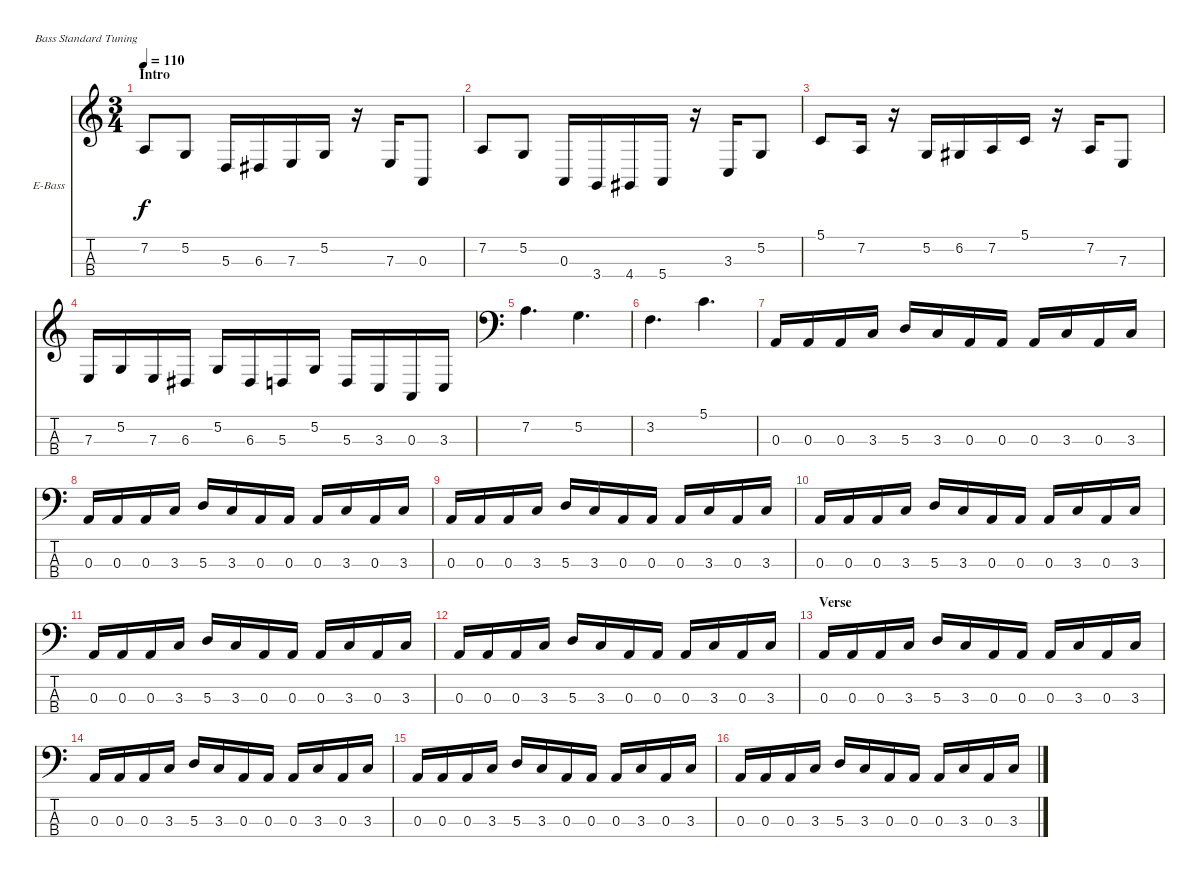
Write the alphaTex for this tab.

\defaultSystemsLayout 4
\bracketExtendMode nobrackets
\firstSystemTrackNameOrientation horizontal
\otherSystemsTrackNameOrientation horizontal
\track ("Electric Bass" "E-Bass") {instrument electricbassfinger}
\staff {score tabs}
\tuning (G2 D2 A1 E1)
\ts (3 4)
\section ("" "Intro")
\tempo 110
\clef g2
\ks c
7.2.8{dy f instrument electricbassfinger} 5.2.8 5.3.16 6.3.16 7.3.16 5.2.16 r.16 7.3.16 0.3.8 |
7.2.8 5.2.8 0.3.16 3.4.16 4.4.16 5.4.16 r.16 3.3.16 5.2.8 |
5.1.8 7.2.16 r.16 5.2.16 6.2.16 7.2.16 5.1.16 r.16 7.2.16 7.3.8 |
7.3.16 5.2.16 7.3.16 6.3.16 5.2.16 6.3.16 5.3.16 5.2.16 5.3.16 3.3.16 0.3.16 3.3.16 |
\clef f4
7.2.4{d} 5.2.4{d} |
3.2.4{d} 5.1.4{d} |
0.3.16 0.3.16 0.3.16 3.3.16 5.3.16 3.3.16 0.3.16 0.3.16 0.3.16 3.3.16 0.3.16 3.3.16 |
0.3.16 0.3.16 0.3.16 3.3.16 5.3.16 3.3.16 0.3.16 0.3.16 0.3.16 3.3.16 0.3.16 3.3.16 |
0.3.16 0.3.16 0.3.16 3.3.16 5.3.16 3.3.16 0.3.16 0.3.16 0.3.16 3.3.16 0.3.16 3.3.16 |
0.3.16 0.3.16 0.3.16 3.3.16 5.3.16 3.3.16 0.3.16 0.3.16 0.3.16 3.3.16 0.3.16 3.3.16 |
0.3.16 0.3.16 0.3.16 3.3.16 5.3.16 3.3.16 0.3.16 0.3.16 0.3.16 3.3.16 0.3.16 3.3.16 |
0.3.16 0.3.16 0.3.16 3.3.16 5.3.16 3.3.16 0.3.16 0.3.16 0.3.16 3.3.16 0.3.16 3.3.16 |
\section ("" "Verse")
0.3.16 0.3.16 0.3.16 3.3.16 5.3.16 3.3.16 0.3.16 0.3.16 0.3.16 3.3.16 0.3.16 3.3.16 |
0.3.16 0.3.16 0.3.16 3.3.16 5.3.16 3.3.16 0.3.16 0.3.16 0.3.16 3.3.16 0.3.16 3.3.16 |
0.3.16 0.3.16 0.3.16 3.3.16 5.3.16 3.3.16 0.3.16 0.3.16 0.3.16 3.3.16 0.3.16 3.3.16 |
0.3.16 0.3.16 0.3.16 3.3.16 5.3.16 3.3.16 0.3.16 0.3.16 0.3.16 3.3.16 0.3.16 3.3.16
